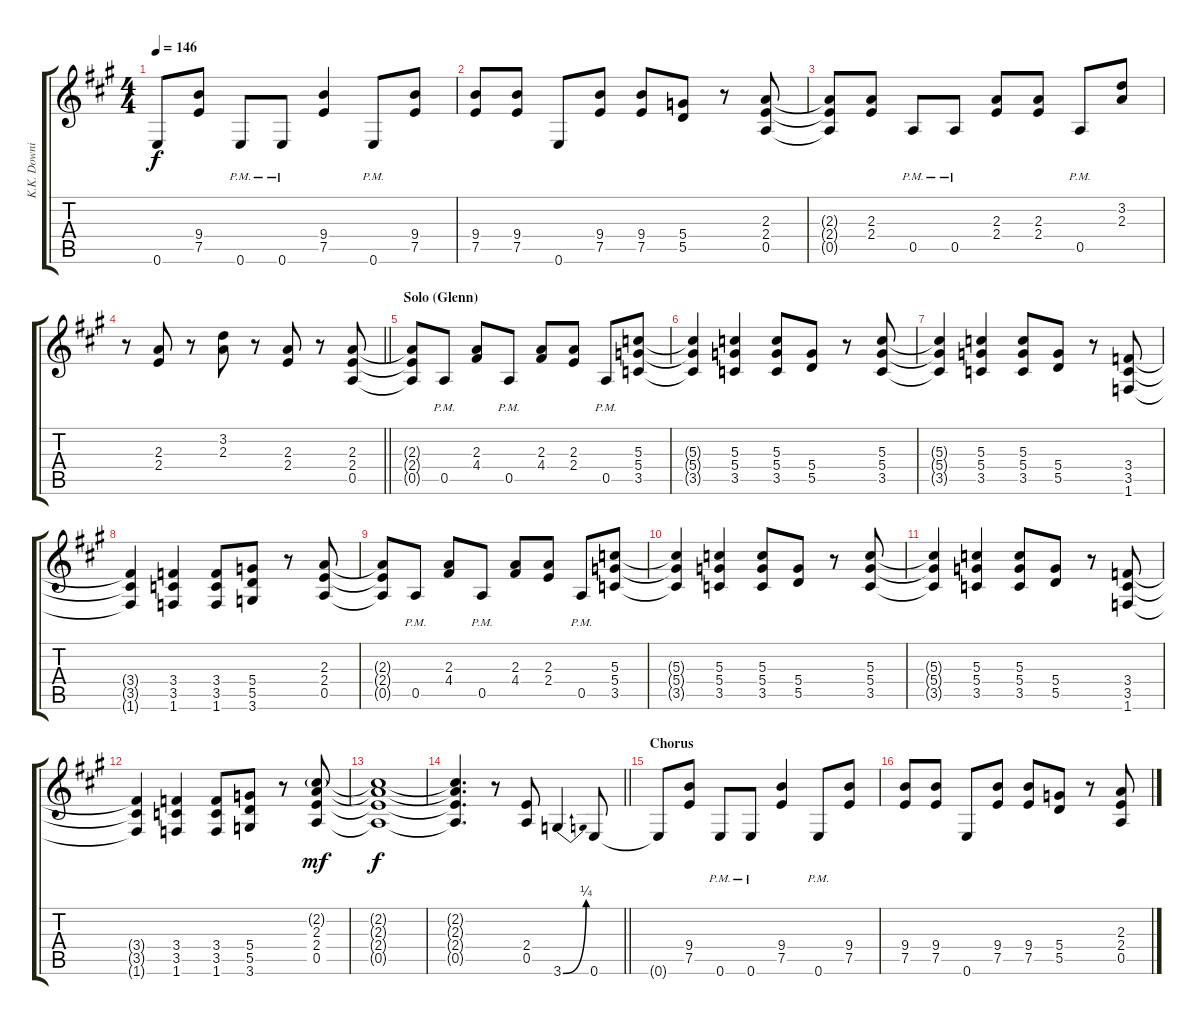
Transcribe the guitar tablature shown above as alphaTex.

\track ("K.K. Downing" "K.K. Downi") {instrument distortionguitar}
\staff {score tabs}
\tuning (E4 B3 G3 D3 A2 E2) {hide}
\ts (4 4)
\tempo 146
\clef g2
\ks a
0.6{t}.8{dy f} (9.4 7.5).8 0.6{pm}.8 0.6{pm}.8 (9.4 7.5).4 0.6{pm}.8 (9.4 7.5).8 |
(9.4 7.5).8 (9.4 7.5).8 0.6.8 (9.4 7.5).8 (9.4 7.5).8 (5.4 5.5).8 r.8 (2.3 2.4 0.5).8 |
(2.3{t} 2.4{t} 0.5{t}).8 (2.3 2.4).8 0.5{pm}.8 0.5{pm}.8 (2.3 2.4).8 (2.3 2.4).8 0.5{pm}.8 (3.2 2.3).8 |
\barLineRight lightlight
r.8 (2.3 2.4).8 r.8 (3.2 2.3).8 r.8 (2.3 2.4).8 r.8 (2.3 2.4 0.5).8 |
\section ("" "Solo (Glenn)")
(2.3{t} 2.4{t} 0.5{t}).8 0.5{pm}.8 (2.3 4.4).8 0.5{pm}.8 (2.3 4.4).8 (2.3 2.4).8 0.5{pm}.8 (5.3 5.4 3.5).8 |
(5.3{t} 5.4{t} 3.5{t}).4 (5.3 5.4 3.5).4 (5.3 5.4 3.5).8 (5.4 5.5).8 r.8 (5.3 5.4 3.5).8 |
(5.3{t} 5.4{t} 3.5{t}).4 (5.3 5.4 3.5).4 (5.3 5.4 3.5).8 (5.4 5.5).8 r.8 (3.4 3.5 1.6).8 |
(3.4{t} 3.5{t} 1.6{t}).4 (3.4 3.5 1.6).4 (3.4 3.5 1.6).8 (5.4 5.5 3.6).8 r.8 (2.3 2.4 0.5).8 |
(2.3{t} 2.4{t} 0.5{t}).8 0.5{pm}.8 (2.3 4.4).8 0.5{pm}.8 (2.3 4.4).8 (2.3 2.4).8 0.5{pm}.8 (5.3 5.4 3.5).8 |
(5.3{t} 5.4{t} 3.5{t}).4 (5.3 5.4 3.5).4 (5.3 5.4 3.5).8 (5.4 5.5).8 r.8 (5.3 5.4 3.5).8 |
(5.3{t} 5.4{t} 3.5{t}).4 (5.3 5.4 3.5).4 (5.3 5.4 3.5).8 (5.4 5.5).8 r.8 (3.4 3.5 1.6).8 |
(3.4{t} 3.5{t} 1.6{t}).4 (3.4 3.5 1.6).4 (3.4 3.5 1.6).8 (5.4 5.5 3.6).8 r.8 (2.2{g} 2.3 2.4 0.5).8{dy mf} |
(2.2{t} 2.3{t} 2.4{t} 0.5{t}).1{dy f volume 10} |
\barLineRight lightlight
(2.2{t} 2.3{t} 2.4{t} 0.5{t}).4{d} r.8{volume 13} (2.4 0.5).8 3.6{be (bend 0 0 60 1)}.4 0.6.8 |
\section ("" "Chorus")
0.6{t}.8 (9.4 7.5).8 0.6{pm}.8 0.6{pm}.8 (9.4 7.5).4 0.6{pm}.8 (9.4 7.5).8 |
(9.4 7.5).8 (9.4 7.5).8 0.6.8 (9.4 7.5).8 (9.4 7.5).8 (5.4 5.5).8 r.8 (2.3 2.4 0.5).8
